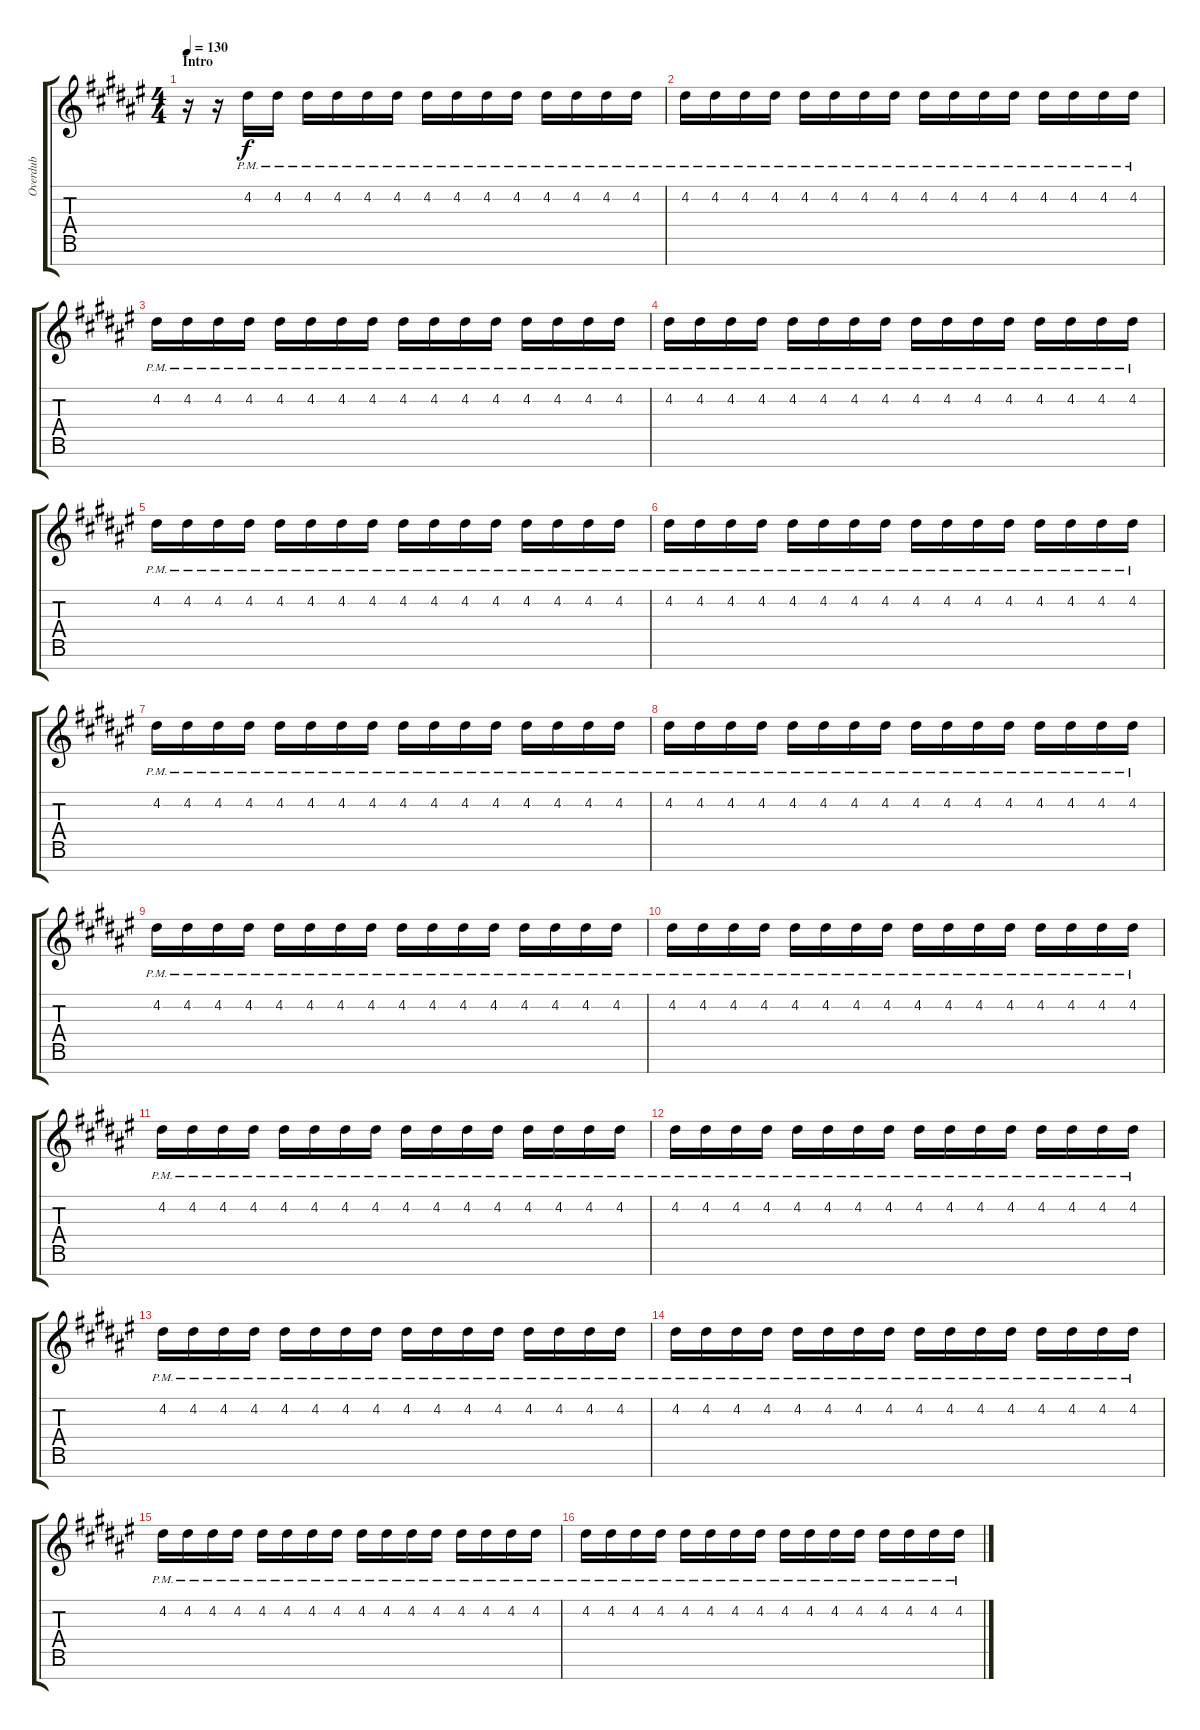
\track ("Overdub" "Overdub") {instrument electricguitarjazz}
\staff {score tabs}
\tuning (E4 B3 G3 D3 A2 E2 B1) {hide}
\ts (4 4)
\section ("" "Intro")
\tempo 130
\clef g2
\ks d#minor
r.16{dy f volume 6 instrument electricguitarjazz} r.16 4.2{pm}.16 4.2{pm}.16 4.2{pm}.16 4.2{pm}.16 4.2{pm}.16 4.2{pm}.16 4.2{pm}.16 4.2{pm}.16 4.2{pm}.16 4.2{pm}.16 4.2{pm}.16 4.2{pm}.16 4.2{pm}.16 4.2{pm}.16 |
4.2{pm}.16 4.2{pm}.16 4.2{pm}.16 4.2{pm}.16 4.2{pm}.16 4.2{pm}.16 4.2{pm}.16 4.2{pm}.16 4.2{pm}.16 4.2{pm}.16 4.2{pm}.16 4.2{pm}.16 4.2{pm}.16 4.2{pm}.16 4.2{pm}.16 4.2{pm}.16 |
4.2{pm}.16 4.2{pm}.16 4.2{pm}.16 4.2{pm}.16 4.2{pm}.16 4.2{pm}.16 4.2{pm}.16 4.2{pm}.16 4.2{pm}.16 4.2{pm}.16 4.2{pm}.16 4.2{pm}.16 4.2{pm}.16 4.2{pm}.16 4.2{pm}.16 4.2{pm}.16 |
4.2{pm}.16 4.2{pm}.16 4.2{pm}.16 4.2{pm}.16 4.2{pm}.16 4.2{pm}.16 4.2{pm}.16 4.2{pm}.16 4.2{pm}.16 4.2{pm}.16 4.2{pm}.16 4.2{pm}.16 4.2{pm}.16 4.2{pm}.16 4.2{pm}.16 4.2{pm}.16 |
4.2{pm}.16 4.2{pm}.16 4.2{pm}.16 4.2{pm}.16 4.2{pm}.16 4.2{pm}.16 4.2{pm}.16 4.2{pm}.16 4.2{pm}.16 4.2{pm}.16 4.2{pm}.16 4.2{pm}.16 4.2{pm}.16 4.2{pm}.16 4.2{pm}.16 4.2{pm}.16 |
4.2{pm}.16 4.2{pm}.16 4.2{pm}.16 4.2{pm}.16 4.2{pm}.16 4.2{pm}.16 4.2{pm}.16 4.2{pm}.16 4.2{pm}.16 4.2{pm}.16 4.2{pm}.16 4.2{pm}.16 4.2{pm}.16 4.2{pm}.16 4.2{pm}.16 4.2{pm}.16 |
4.2{pm}.16 4.2{pm}.16 4.2{pm}.16 4.2{pm}.16 4.2{pm}.16 4.2{pm}.16 4.2{pm}.16 4.2{pm}.16 4.2{pm}.16 4.2{pm}.16 4.2{pm}.16 4.2{pm}.16 4.2{pm}.16 4.2{pm}.16 4.2{pm}.16 4.2{pm}.16 |
4.2{pm}.16 4.2{pm}.16 4.2{pm}.16 4.2{pm}.16 4.2{pm}.16 4.2{pm}.16 4.2{pm}.16 4.2{pm}.16 4.2{pm}.16 4.2{pm}.16 4.2{pm}.16 4.2{pm}.16 4.2{pm}.16 4.2{pm}.16 4.2{pm}.16 4.2{pm}.16 |
4.2{pm}.16 4.2{pm}.16 4.2{pm}.16 4.2{pm}.16 4.2{pm}.16 4.2{pm}.16 4.2{pm}.16 4.2{pm}.16 4.2{pm}.16 4.2{pm}.16 4.2{pm}.16 4.2{pm}.16 4.2{pm}.16 4.2{pm}.16 4.2{pm}.16 4.2{pm}.16 |
4.2{pm}.16 4.2{pm}.16 4.2{pm}.16 4.2{pm}.16 4.2{pm}.16 4.2{pm}.16 4.2{pm}.16 4.2{pm}.16 4.2{pm}.16 4.2{pm}.16 4.2{pm}.16 4.2{pm}.16 4.2{pm}.16 4.2{pm}.16 4.2{pm}.16 4.2{pm}.16 |
4.2{pm}.16 4.2{pm}.16 4.2{pm}.16 4.2{pm}.16 4.2{pm}.16 4.2{pm}.16 4.2{pm}.16 4.2{pm}.16 4.2{pm}.16 4.2{pm}.16 4.2{pm}.16 4.2{pm}.16 4.2{pm}.16 4.2{pm}.16 4.2{pm}.16 4.2{pm}.16 |
4.2{pm}.16 4.2{pm}.16 4.2{pm}.16 4.2{pm}.16 4.2{pm}.16 4.2{pm}.16 4.2{pm}.16 4.2{pm}.16 4.2{pm}.16 4.2{pm}.16 4.2{pm}.16 4.2{pm}.16 4.2{pm}.16 4.2{pm}.16 4.2{pm}.16 4.2{pm}.16 |
4.2{pm}.16 4.2{pm}.16 4.2{pm}.16 4.2{pm}.16 4.2{pm}.16 4.2{pm}.16 4.2{pm}.16 4.2{pm}.16 4.2{pm}.16 4.2{pm}.16 4.2{pm}.16 4.2{pm}.16 4.2{pm}.16 4.2{pm}.16 4.2{pm}.16 4.2{pm}.16 |
4.2{pm}.16 4.2{pm}.16 4.2{pm}.16 4.2{pm}.16 4.2{pm}.16 4.2{pm}.16 4.2{pm}.16 4.2{pm}.16 4.2{pm}.16 4.2{pm}.16 4.2{pm}.16 4.2{pm}.16 4.2{pm}.16 4.2{pm}.16 4.2{pm}.16 4.2{pm}.16 |
4.2{pm}.16 4.2{pm}.16 4.2{pm}.16 4.2{pm}.16 4.2{pm}.16 4.2{pm}.16 4.2{pm}.16 4.2{pm}.16 4.2{pm}.16 4.2{pm}.16 4.2{pm}.16 4.2{pm}.16 4.2{pm}.16 4.2{pm}.16 4.2{pm}.16 4.2{pm}.16 |
4.2{pm}.16 4.2{pm}.16 4.2{pm}.16 4.2{pm}.16 4.2{pm}.16 4.2{pm}.16 4.2{pm}.16 4.2{pm}.16 4.2{pm}.16 4.2{pm}.16 4.2{pm}.16 4.2{pm}.16 4.2{pm}.16 4.2{pm}.16 4.2{pm}.16 4.2{pm}.16
